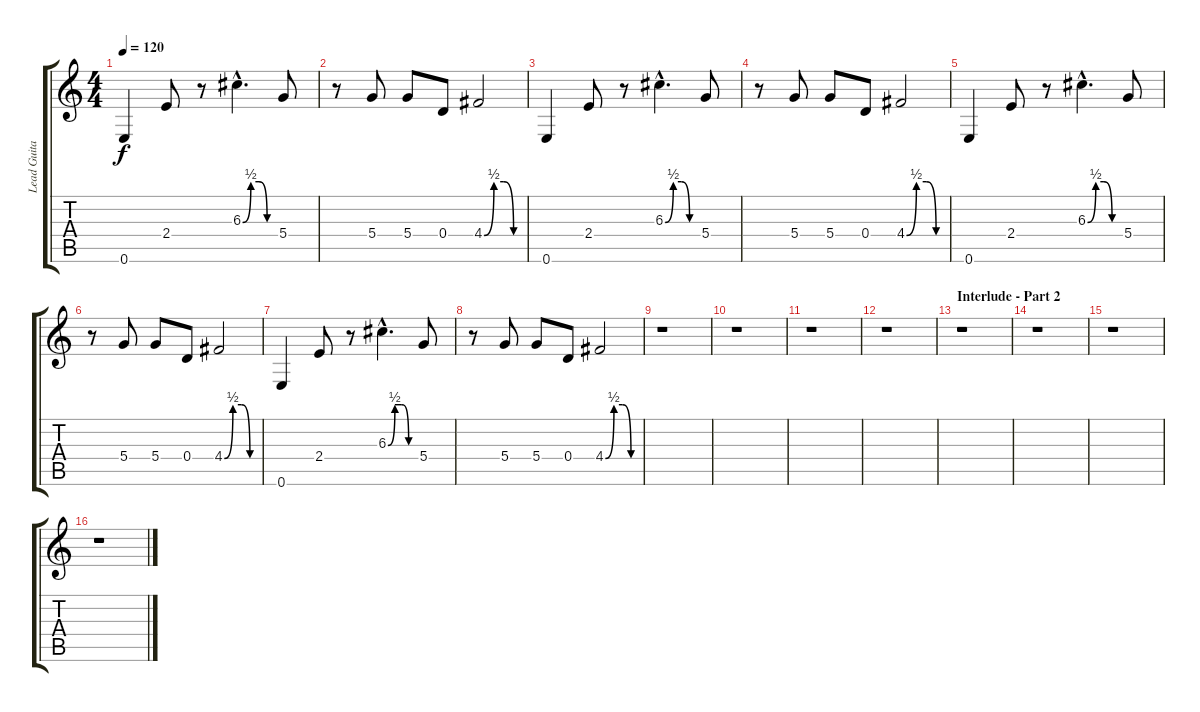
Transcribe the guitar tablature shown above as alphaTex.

\track ("Lead Guitar" "Lead Guita") {instrument overdrivenguitar}
\staff {score tabs}
\tuning (E4 B3 G3 D3 A2 E2) {hide}
\ts (4 4)
\tempo 120
\clef g2
\ks c
0.6.4{dy f} 2.4.8 r.8 6.3{be (custom 0 0 15 2 30 2 45 0 60 0) hac}.4{d} 5.4.8 |
r.8 5.4.8 5.4.8 0.4.8 4.4{be (custom 0 0 15 2 30 2 45 0 60 0)}.2 |
0.6.4 2.4.8 r.8 6.3{be (custom 0 0 15 2 30 2 45 0 60 0) hac}.4{d} 5.4.8 |
r.8 5.4.8 5.4.8 0.4.8 4.4{be (custom 0 0 15 2 30 2 45 0 60 0)}.2 |
0.6.4 2.4.8 r.8 6.3{be (custom 0 0 15 2 30 2 45 0 60 0) hac}.4{d} 5.4.8 |
r.8 5.4.8 5.4.8 0.4.8 4.4{be (custom 0 0 15 2 30 2 45 0 60 0)}.2 |
0.6.4 2.4.8 r.8 6.3{be (custom 0 0 15 2 30 2 45 0 60 0) hac}.4{d} 5.4.8 |
r.8 5.4.8 5.4.8 0.4.8 4.4{be (custom 0 0 15 2 30 2 45 0 60 0)}.2 |
r.1 |
r.1 |
r.1 |
r.1 |
\section ("" "Interlude - Part 2")
r.1 |
r.1 |
r.1 |
r.1
